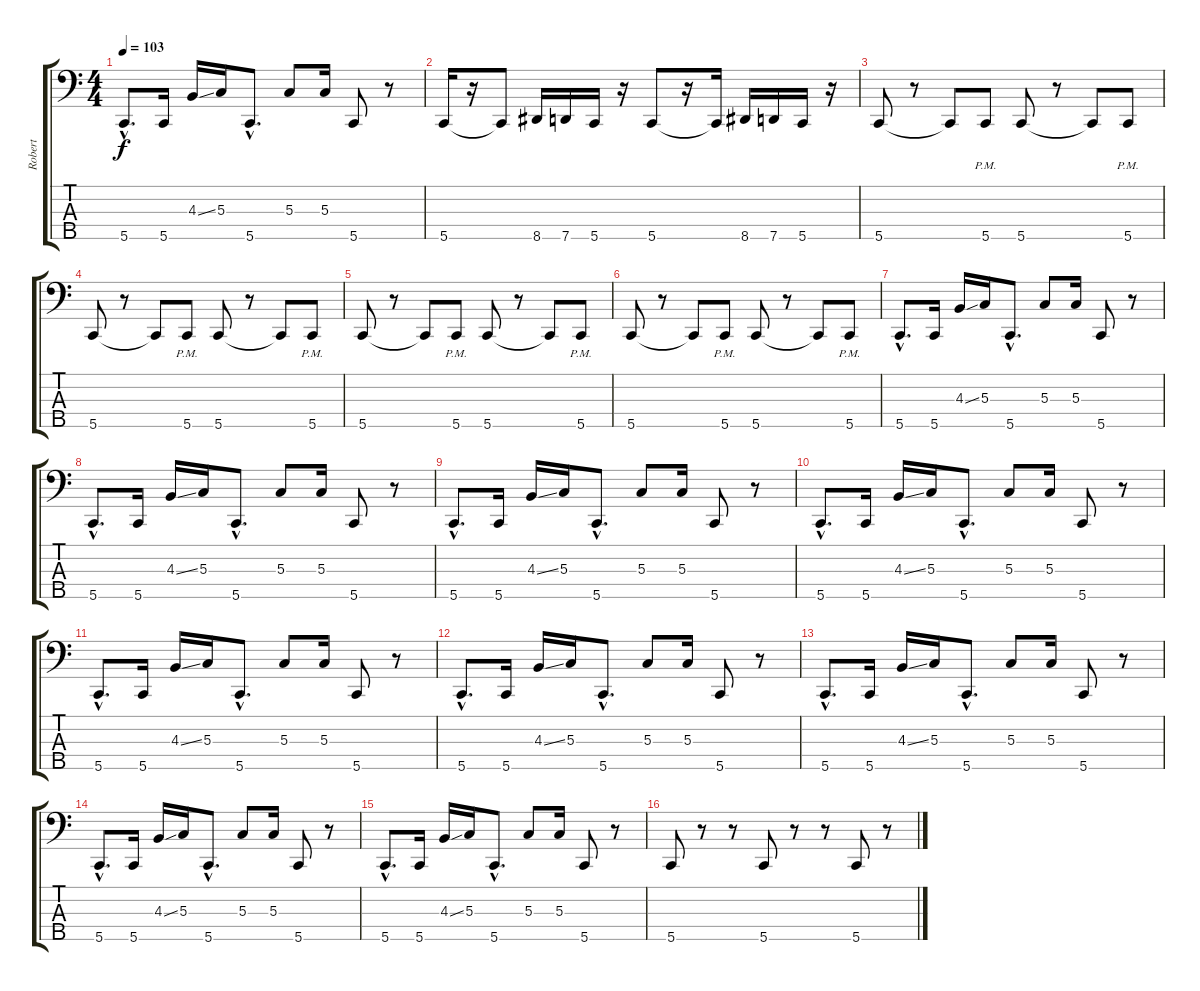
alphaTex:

\track ("Robert" "Robert") {instrument electricbassfinger}
\staff {score tabs}
\tuning (F2 C2 G1 D1 G0) {hide}
\ts (4 4)
\tempo 103
\clef f4
\ks c
5.5{hac}.8{d dy f} 5.5.16 4.3{ss}.16 5.3.16 5.5{hac}.8{d} 5.3.8 5.3.16 5.5.8 r.8 |
5.5.16 r.16 5.5{t}.8 8.5.16 7.5.16 5.5.16 r.16 5.5.8 r.16 5.5{t}.16 8.5.16 7.5.16 5.5.16 r.16 |
5.5.8 r.8 5.5{t}.8 5.5{pm}.8 5.5.8 r.8 5.5{t}.8 5.5{pm}.8 |
5.5.8 r.8 5.5{t}.8 5.5{pm}.8 5.5.8 r.8 5.5{t}.8 5.5{pm}.8 |
5.5.8 r.8 5.5{t}.8 5.5{pm}.8 5.5.8 r.8 5.5{t}.8 5.5{pm}.8 |
5.5.8 r.8 5.5{t}.8 5.5{pm}.8 5.5.8 r.8 5.5{t}.8 5.5{pm}.8 |
5.5{hac}.8{d} 5.5.16 4.3{ss}.16 5.3.16 5.5{hac}.8{d} 5.3.8 5.3.16 5.5.8 r.8 |
5.5{hac}.8{d} 5.5.16 4.3{ss}.16 5.3.16 5.5{hac}.8{d} 5.3.8 5.3.16 5.5.8 r.8 |
5.5{hac}.8{d} 5.5.16 4.3{ss}.16 5.3.16 5.5{hac}.8{d} 5.3.8 5.3.16 5.5.8 r.8 |
5.5{hac}.8{d} 5.5.16 4.3{ss}.16 5.3.16 5.5{hac}.8{d} 5.3.8 5.3.16 5.5.8 r.8 |
5.5{hac}.8{d} 5.5.16 4.3{ss}.16 5.3.16 5.5{hac}.8{d} 5.3.8 5.3.16 5.5.8 r.8 |
5.5{hac}.8{d} 5.5.16 4.3{ss}.16 5.3.16 5.5{hac}.8{d} 5.3.8 5.3.16 5.5.8 r.8 |
5.5{hac}.8{d} 5.5.16 4.3{ss}.16 5.3.16 5.5{hac}.8{d} 5.3.8 5.3.16 5.5.8 r.8 |
5.5{hac}.8{d} 5.5.16 4.3{ss}.16 5.3.16 5.5{hac}.8{d} 5.3.8 5.3.16 5.5.8 r.8 |
5.5{hac}.8{d} 5.5.16 4.3{ss}.16 5.3.16 5.5{hac}.8{d} 5.3.8 5.3.16 5.5.8 r.8 |
5.5.8 r.8 r.8 5.5.8 r.8 r.8 5.5.8 r.8
